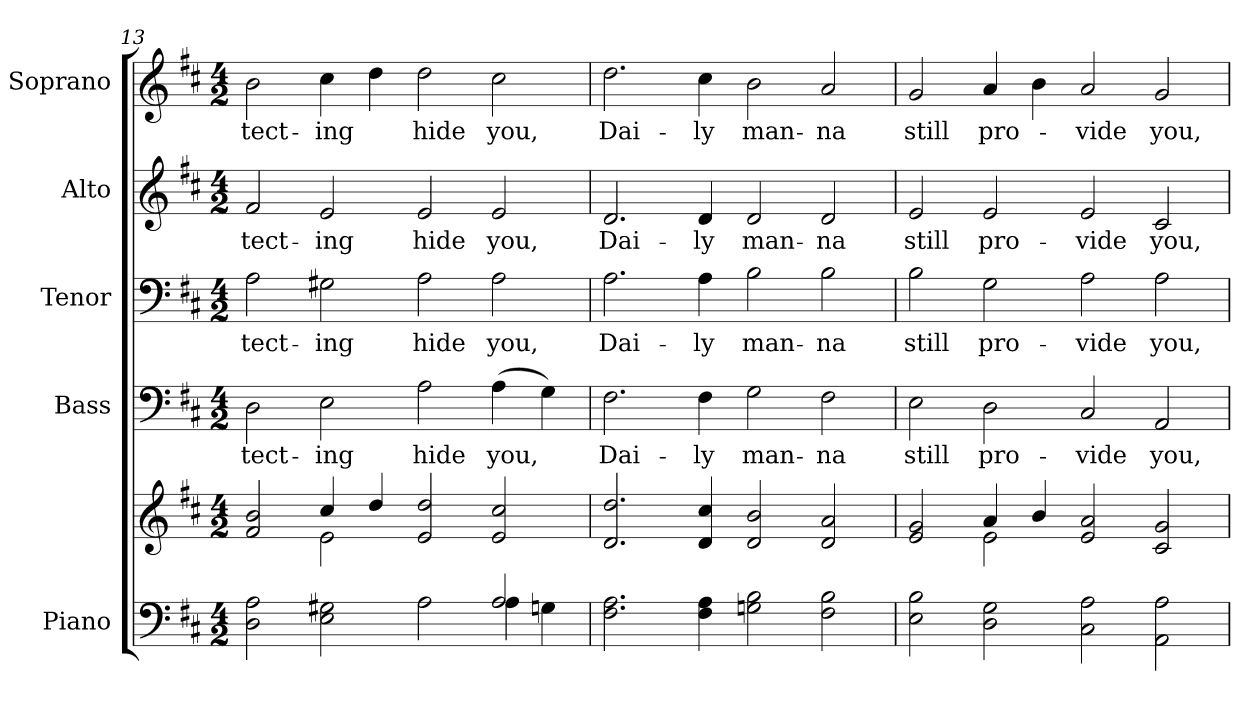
**kern	**kern	**kern	**text	**kern	**text	**kern	**text	**kern	**text
*part5	*part5	*part4	*part4	*part3	*part3	*part2	*part2	*part1	*part1
*staff6	*staff5	*staff4	*staff4	*staff3	*staff3	*staff2	*staff2	*staff1	*staff1
*I"Piano	*	*I"Bass	*	*I"Tenor	*	*I"Alto	*	*I"Soprano	*
*I'Pno.	*	*I'B.	*	*I'T.	*	*I'A.	*	*I'S.	*
!!LO:PB:g=z
*clefF4	*clefG2	*clefF4	*	*clefF4	*	*clefG2	*	*clefG2	*
*k[f#c#]	*k[f#c#]	*k[f#c#]	*	*k[f#c#]	*	*k[f#c#]	*	*k[f#c#]	*
*D:	*D:	*D:	*	*D:	*	*D:	*	*D:	*
*M4/2	*M4/2	*M4/2	*	*M4/2	*	*M4/2	*	*M4/2	*
=13	=13	=13	=13	=13	=13	=13	=13	=13	=13
*^	*^	*	*	*	*	*	*	*	*
!	!	!	!	!	!LO:LY:b:color=#000000	!	!	!	!	!	!
!	!	!	!	!	!	!	!LO:LY:b:color=#000000	!	!	!	!
!	!	!	!	!	!	!	!	!	!LO:LY:b:color=#000000	!	!
!	!	!	!	!	!	!	!	!	!	!	!LO:LY:b:color=#000000
2Di\ 2Ai	1ryy	2f#i/ 2bi	2ryy	2Di\	-tect-	2Ai\	-tect-	2f#i/	-tect-	2bi\	-tect-
!	!	!	!	!	!LO:LY:b:color=#000000	!	!	!	!	!	!
!	!	!	!	!	!	!	!LO:LY:b:color=#000000	!	!	!	!
!	!	!	!	!	!	!	!	!	!LO:LY:b:color=#000000	!	!
!	!	!	!	!	!	!	!	!	!	!	!LO:LY:b:color=#000000
2Ei\ 2G#Xi	.	4cc#i/	2ei\	2Ei\	-ing	2G#Xi\	-ing	2ei/	-ing	4cc#i\	-ing
.	.	4ddi/	.	.	.	.	.	.	.	4ddi\	.
!	!	!	!	!	!LO:LY:b:color=#000000	!	!	!	!	!	!
!	!	!	!	!	!	!	!LO:LY:b:color=#000000	!	!	!	!
!	!	!	!	!	!	!	!	!	!LO:LY:b:color=#000000	!	!
!	!	!	!	!	!	!	!	!	!	!	!LO:LY:b:color=#000000
2Ai\	2ryy	2ei/ 2ddi	1ryy	2Ai\	hide	2Ai\	hide	2ei/	hide	2ddi\	hide
!	!	!	!	!	!LO:LY:b:color=#000000	!	!	!	!	!	!
!	!	!	!	!	!	!	!LO:LY:b:color=#000000	!	!	!	!
!	!	!	!	!	!	!	!	!	!LO:LY:b:color=#000000	!	!
!	!	!	!	!	!	!	!	!	!	!	!LO:LY:b:color=#000000
2Ai/	4Ai\	2ei/ 2cc#i	.	(4Ai\	you,	2Ai\	you,	2ei/	you,	2cc#i\	you,
.	4Gni\	.	.	4Gi\)	.	.	.	.	.	.	.
*v	*v	*	*	*	*	*	*	*	*	*	*
*	*v	*v	*	*	*	*	*	*	*	*
=14	=14	=14	=14	=14	=14	=14	=14	=14	=14
*^	*	*	*	*	*	*	*	*	*
!	!	!	!	!LO:LY:b:color=#000000	!	!	!	!	!	!
*v	*v	*	*	*	*	*	*	*	*	*
*^	*	*	*	*	*	*	*	*	*
!	!	!	!	!	!	!LO:LY:b:color=#000000	!	!	!	!
*v	*v	*	*	*	*	*	*	*	*	*
*^	*	*	*	*	*	*	*	*	*
!	!	!	!	!	!	!	!	!LO:LY:b:color=#000000	!	!
*v	*v	*	*	*	*	*	*	*	*	*
*^	*	*	*	*	*	*	*	*	*
!	!	!	!	!	!	!	!	!	!	!LO:LY:b:color=#000000
*v	*v	*	*	*	*	*	*	*	*	*
2.F#i\ 2.Ai	2.di/ 2.ddi	2.F#i\	Dai-	2.Ai\	Dai-	2.di/	Dai-	2.ddi\	Dai-
!	!	!	!LO:LY:b:color=#000000	!	!	!	!	!	!
!	!	!	!	!	!LO:LY:b:color=#000000	!	!	!	!
!	!	!	!	!	!	!	!LO:LY:b:color=#000000	!	!
!	!	!	!	!	!	!	!	!	!LO:LY:b:color=#000000
4F#i\ 4Ai	4di/ 4cc#i	4F#i\	-ly	4Ai\	-ly	4di/	-ly	4cc#i\	-ly
!	!	!	!LO:LY:b:color=#000000	!	!	!	!	!	!
!	!	!	!	!	!LO:LY:b:color=#000000	!	!	!	!
!	!	!	!	!	!	!	!LO:LY:b:color=#000000	!	!
!	!	!	!	!	!	!	!	!	!LO:LY:b:color=#000000
2Gni\ 2Bi	2di/ 2bi	2Gi\	man-	2Bi\	man-	2di/	man-	2bi\	man-
!	!	!	!LO:LY:b:color=#000000	!	!	!	!	!	!
!	!	!	!	!	!LO:LY:b:color=#000000	!	!	!	!
!	!	!	!	!	!	!	!LO:LY:b:color=#000000	!	!
!	!	!	!	!	!	!	!	!	!LO:LY:b:color=#000000
2F#i\ 2Bi	2di/ 2ai	2F#i\	-na	2Bi\	-na	2di/	-na	2ai/	-na
!!LO:PB:g=z
=15	=15	=15	=15	=15	=15	=15	=15	=15	=15
*	*^	*	*	*	*	*	*	*	*
!	!	!	!	!LO:LY:b:color=#000000	!	!	!	!	!	!
!	!	!	!	!	!	!LO:LY:b:color=#000000	!	!	!	!
!	!	!	!	!	!	!	!	!LO:LY:b:color=#000000	!	!
!	!	!	!	!	!	!	!	!	!	!LO:LY:b:color=#000000
2Ei\ 2Bi	2ei/ 2gi	2ryy	2Ei\	still	2Bi\	still	2ei/	still	2gi/	still
!	!	!	!	!LO:LY:b:color=#000000	!	!	!	!	!	!
!	!	!	!	!	!	!LO:LY:b:color=#000000	!	!	!	!
!	!	!	!	!	!	!	!	!LO:LY:b:color=#000000	!	!
!	!	!	!	!	!	!	!	!	!	!LO:LY:b:color=#000000
2Di\ 2Gi	4ai/	2ei\	2Di\	pro-	2Gi\	pro-	2ei/	pro-	4ai/	pro-
.	4bi/	.	.	.	.	.	.	.	4bi\	.
!	!	!	!	!LO:LY:b:color=#000000	!	!	!	!	!	!
!	!	!	!	!	!	!LO:LY:b:color=#000000	!	!	!	!
!	!	!	!	!	!	!	!	!LO:LY:b:color=#000000	!	!
!	!	!	!	!	!	!	!	!	!	!LO:LY:b:color=#000000
2C#i\ 2Ai	2ei/ 2ai	1ryy	2C#i/	-vide	2Ai\	-vide	2ei/	-vide	2ai/	-vide
!	!	!	!	!LO:LY:b:color=#000000	!	!	!	!	!	!
!	!	!	!	!	!	!LO:LY:b:color=#000000	!	!	!	!
!	!	!	!	!	!	!	!	!LO:LY:b:color=#000000	!	!
!	!	!	!	!	!	!	!	!	!	!LO:LY:b:color=#000000
2AAi\ 2Ai	2c#i/ 2gi	.	2AAi/	you,	2Ai\	you,	2c#i/	you,	2gi/	you,
*	*v	*v	*	*	*	*	*	*	*	*
=	=	=	=	=	=	=	=	=	=
*-	*-	*-	*-	*-	*-	*-	*-	*-	*-
